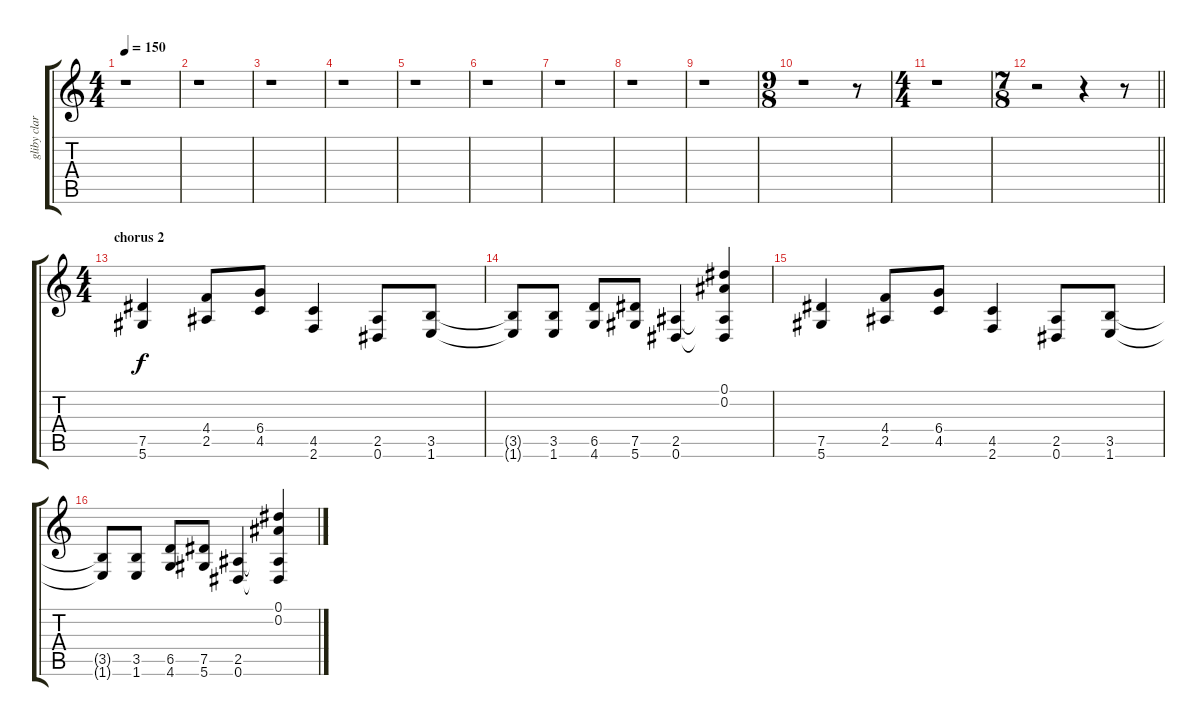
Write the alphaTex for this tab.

\track ("gliby clark - distortion 1" "gliby clar") {instrument distortionguitar}
\staff {score tabs}
\tuning (Eb4 Bb3 Gb3 Db3 Ab2 Eb2) {hide}
\ts (4 4)
\tempo 150
\clef g2
\ks c
r.1{dy f} |
r.1 |
r.1 |
r.1 |
r.1 |
r.1 |
r.1 |
r.1 |
r.1 |
\ts (9 8)
r.1 r.8 |
\ts (4 4)
r.1 |
\ts (7 8)
\barLineRight lightlight
r.2 r.4 r.8 |
\ts (4 4)
\section ("" "chorus 2")
(7.5 5.6).4 (4.4 2.5).8 (6.4 4.5).8 (4.5 2.6).4 (2.5 0.6).8 (3.5 1.6).8 |
(3.5{t} 1.6{t}).8 (3.5 1.6).8 (6.5 4.6).8 (7.5 5.6).8 (2.5 0.6).4 (0.1 0.2 2.5{t} 0.6{t}).4 |
(7.5 5.6).4 (4.4 2.5).8 (6.4 4.5).8 (4.5 2.6).4 (2.5 0.6).8 (3.5 1.6).8 |
(3.5{t} 1.6{t}).8 (3.5 1.6).8 (6.5 4.6).8 (7.5 5.6).8 (2.5 0.6).4 (0.1 0.2 2.5{t} 0.6{t}).4
